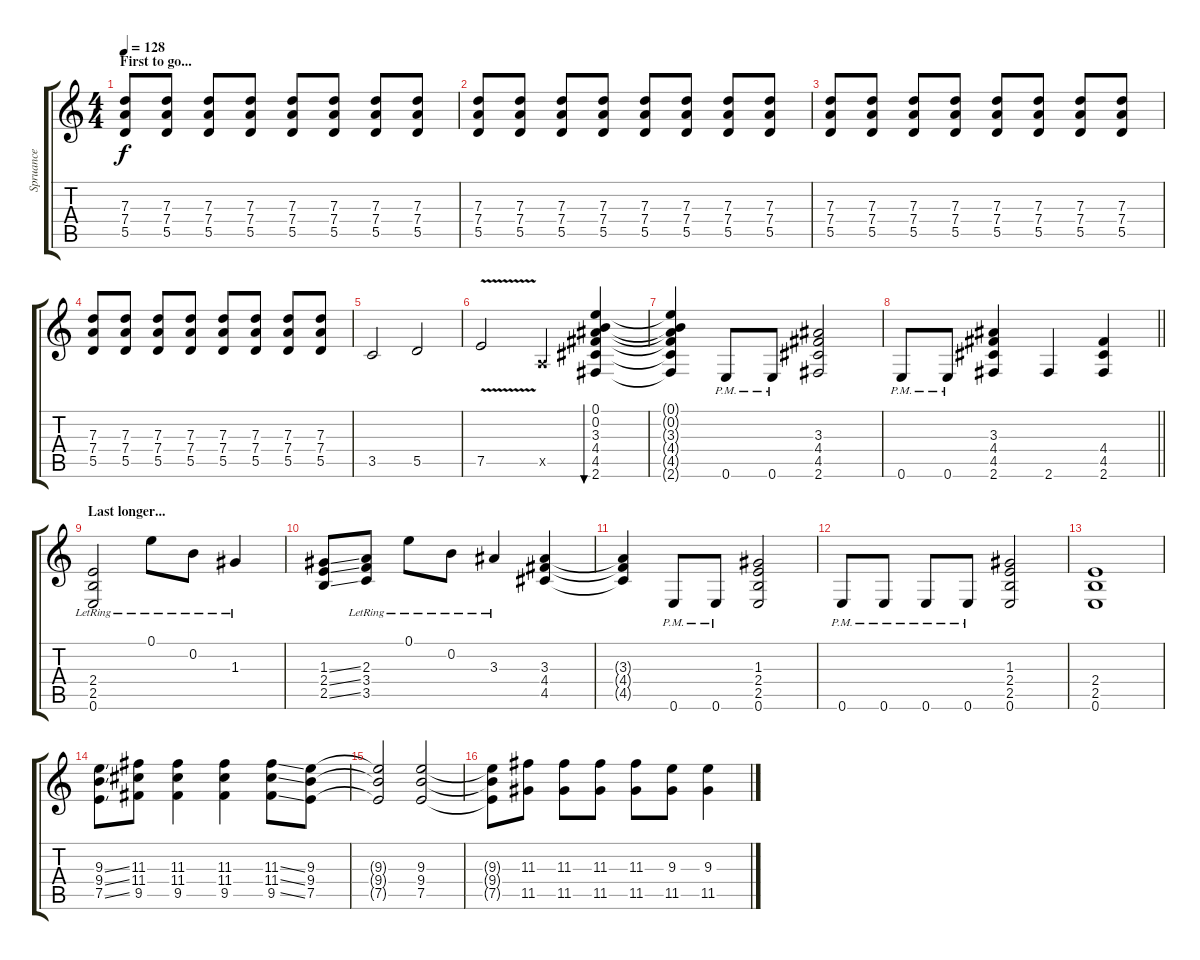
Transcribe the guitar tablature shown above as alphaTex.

\track ("Spruance" "Spruance") {instrument distortionguitar}
\staff {score tabs}
\tuning (E4 B3 G3 D3 A2 E2) {hide}
\ts (4 4)
\section ("" "First to go...")
\tempo 128
\clef g2
\ks c
(7.3 7.4 5.5).8{dy f} (7.3 7.4 5.5).8 (7.3 7.4 5.5).8 (7.3 7.4 5.5).8 (7.3 7.4 5.5).8 (7.3 7.4 5.5).8 (7.3 7.4 5.5).8 (7.3 7.4 5.5).8 |
(7.3 7.4 5.5).8 (7.3 7.4 5.5).8 (7.3 7.4 5.5).8 (7.3 7.4 5.5).8 (7.3 7.4 5.5).8 (7.3 7.4 5.5).8 (7.3 7.4 5.5).8 (7.3 7.4 5.5).8 |
(7.3 7.4 5.5).8 (7.3 7.4 5.5).8 (7.3 7.4 5.5).8 (7.3 7.4 5.5).8 (7.3 7.4 5.5).8 (7.3 7.4 5.5).8 (7.3 7.4 5.5).8 (7.3 7.4 5.5).8 |
(7.3 7.4 5.5).8 (7.3 7.4 5.5).8 (7.3 7.4 5.5).8 (7.3 7.4 5.5).8 (7.3 7.4 5.5).8 (7.3 7.4 5.5).8 (7.3 7.4 5.5).8 (7.3 7.4 5.5).8 |
3.5.2 5.5.2 |
7.5{v}.2 0.5{x}.4 (0.1 0.2 3.3 4.4 4.5 2.6).4{bu 240} |
(0.1{t} 0.2{t} 3.3{t} 4.4{t} 4.5{t} 2.6{t}).4 0.6{pm}.8 0.6{pm}.8 (3.3 4.4 4.5 2.6).2 |
\barLineRight lightlight
0.6{pm}.8 0.6{pm}.8 (3.3 4.4 4.5 2.6).4 2.6.4 (4.4 4.5 2.6).4 |
\section ("" "Last longer...")
(2.4{lr} 2.5{lr} 0.6{lr}).2 0.1{lr}.8 0.2{lr}.8 1.3{lr}.4 |
(1.3{ss} 2.4{ss} 2.5{ss}).8 (2.3{lr} 3.4{lr} 3.5{lr}).8 0.1{lr}.8 0.2{lr}.8 3.3{lr}.4 (3.3 4.4 4.5).4 |
(3.3{t} 4.4{t} 4.5{t}).4 0.6{pm}.8 0.6{pm}.8 (1.3 2.4 2.5 0.6).2 |
0.6{pm}.8 0.6{pm}.8 0.6{pm}.8 0.6{pm}.8 (1.3 2.4 2.5 0.6).2 |
(2.4 2.5 0.6).1 |
(9.3{ss} 9.4{ss} 7.5{ss}).8 (11.3 11.4 9.5).8 (11.3 11.4 9.5).4 (11.3 11.4 9.5).4 (11.3{ss} 11.4{ss} 9.5{ss}).8 (9.3 9.4 7.5).8 |
(9.3{t} 9.4{t} 7.5{t}).2 (9.3 9.4 7.5).2 |
(9.3{t} 9.4{t} 7.5{t}).8 (11.3 11.5).8 (11.3 11.5).8 (11.3 11.5).8 (11.3 11.5).8 (9.3 11.5).8 (9.3 11.5{ss}).4
